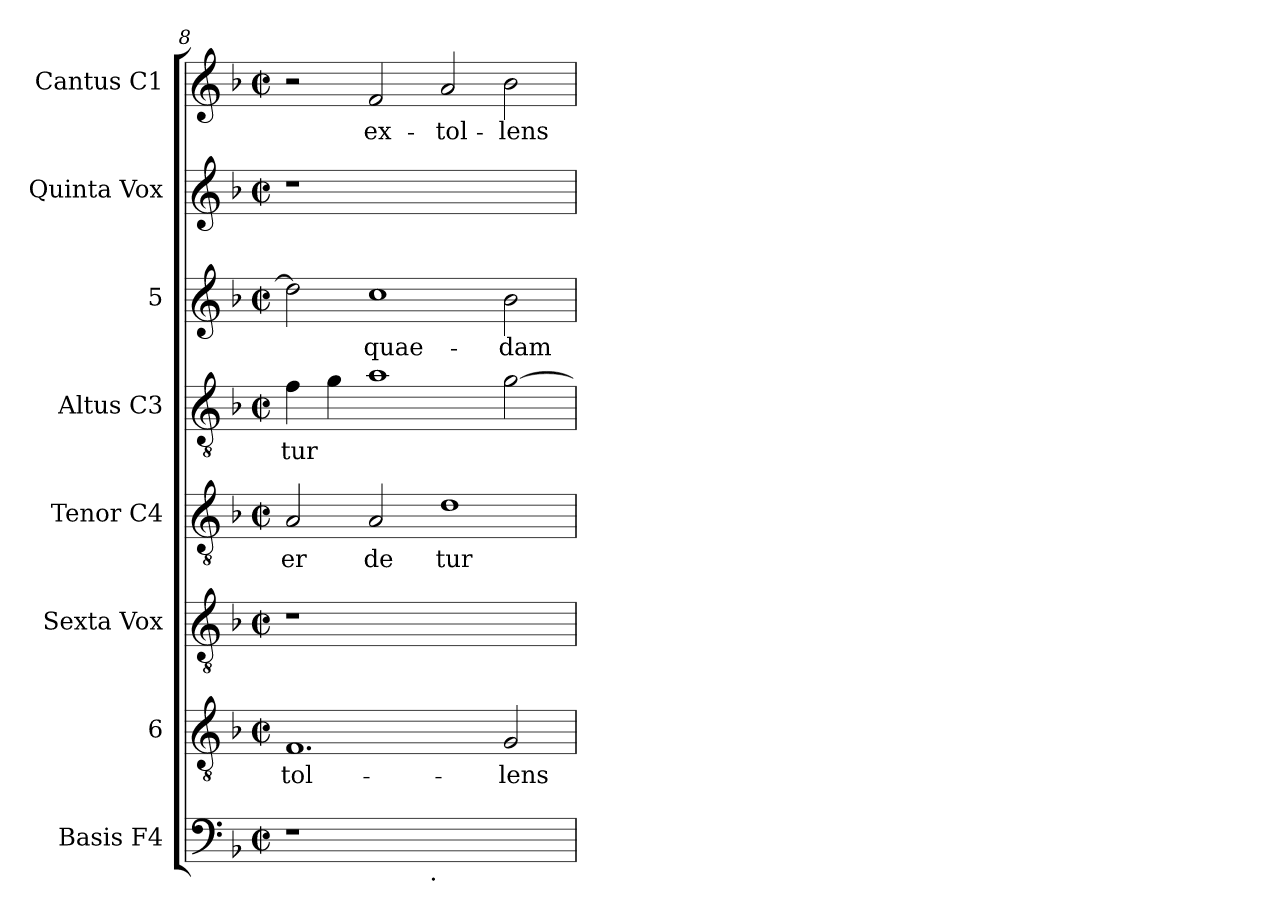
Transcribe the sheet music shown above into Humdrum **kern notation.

**kern	**kern	**text	**kern	**kern	**text	**kern	**text	**kern	**text	**kern	**kern	**text
*part8	*part7	*part7	*part6	*part5	*part5	*part4	*part4	*part3	*part3	*part2	*part1	*part1
*staff8	*staff7	*staff7	*staff6	*staff5	*staff5	*staff4	*staff4	*staff3	*staff3	*staff2	*staff1	*staff1
*I"Basis  F4	*I"6	*	*I"Sexta  Vox	*I"Tenor  C4	*	*I"Altus  C3	*	*I"5	*	*I"Quinta  Vox	*I"Cantus  C1	*
*I'B	*	*	*	*I'T	*	*I'A	*	*	*	*	*I'C	*
*clefF4	*clefGv2	*	*clefGv2	*clefGv2	*	*clefGv2	*	*clefG2	*	*clefG2	*clefG2	*
*k[b-]	*k[b-]	*	*k[b-]	*k[b-]	*	*k[b-]	*	*k[b-]	*	*k[b-]	*k[b-]	*
*F:	*F:	*	*F:	*F:	*	*F:	*	*F:	*	*F:	*F:	*
*M2/2	*M2/2	*	*M2/2	*M2/2	*	*M2/2	*	*M2/2	*	*M2/2	*M2/2	*
*met(c|)	*met(c|)	*	*met(c|)	*met(c|)	*	*met(c|)	*	*met(c|)	*	*met(c|)	*met(c|)	*
=8	=8	=8	=8	=8	=8	=8	=8	=8	=8	=8	=8	=8
!	!	!LO:LY:b:cj	!	!	!LO:LY:b:cj	!	!LO:LY:b:cj	!	!LO:LY:b:cj	!	!	!
*^	*	*	*	*	*	*	*	*	*	*	*	*
1r	2ryy	1.F	-tol-	1r	2A/	-er	4f\	tur-	2dd\]	.	1r	2r	.
!	!	!	!	!	!	!	!	!LO:LY:b:cj	!	!	!	!	!
.	.	.	.	.	.	.	4g\	--	.	.	.	.	.
!	!	!	!	!	!	!LO:LY:b:cj	!	!LO:LY:b:cj	!	!LO:LY:b:cj	!	!	!LO:LY:b:cj
.	4...ryy	.	.	.	2A/	de	1a	--	1cc	quae-	.	2f/	ex-
!	!LO:TX:b:t=.	!	!	!	!	!	!	!	!	!	!	!	!
.	1ryy	.	.	.	.	.	.	.	.	.	.	.	.
!	!	!	!	!	!	!LO:LY:b:cj	!	!	!	!	!	!	!LO:LY:b:cj
1ryy	.	.	.	1ryy	1d	tur-	.	.	.	.	1ryy	2a/	-tol-
!	!	!	!LO:LY:b:cj	!	!	!	!	!LO:LY:b:cj	!	!LO:LY:b:cj	!	!	!LO:LY:b:cj
.	.	2G/	-lens	.	.	.	[>2g\	--	2b-\	-dam	.	2b-\	-lens
.	32ryy	.	.	.	.	.	.	.	.	.	.	.	.
*v	*v	*	*	*	*	*	*	*	*	*	*	*	*
=	=	=	=	=	=	=	=	=	=	=	=	=
*-	*-	*-	*-	*-	*-	*-	*-	*-	*-	*-	*-	*-
